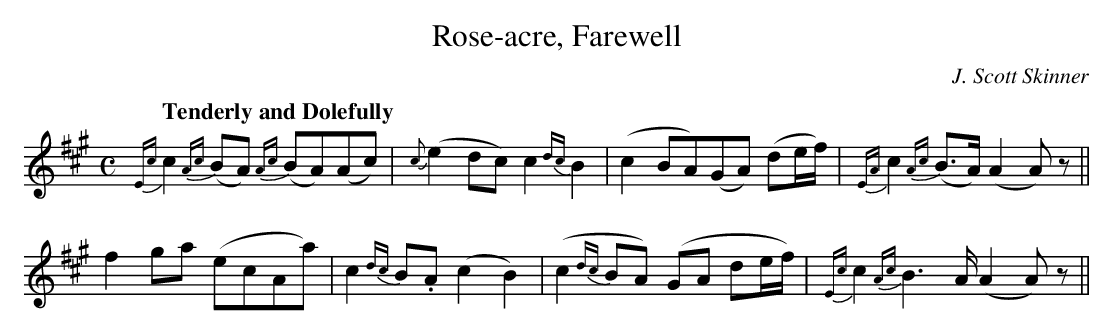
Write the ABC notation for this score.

X:1
T:Rose-acre, Farewell
M:C
L:1/8
Q:"Tenderly and Dolefully"
C:J. Scott Skinner
K:A
{Ec}c2 {Ac}(BA) {Ac}(BA)(Ac)|{c}(e2 dc) c2 {dc}B2|(c2 BA)(GA) (de/f/)|{EA}c2 {Ac}(B>A) (A2A)z||
f2 ga (ecAa)|c2 {dc}B.A (c2B2)|(c2 {dc}BA) (GA de/f/)|{Ec}c2 {Ac}B2>A (A2A)z||
